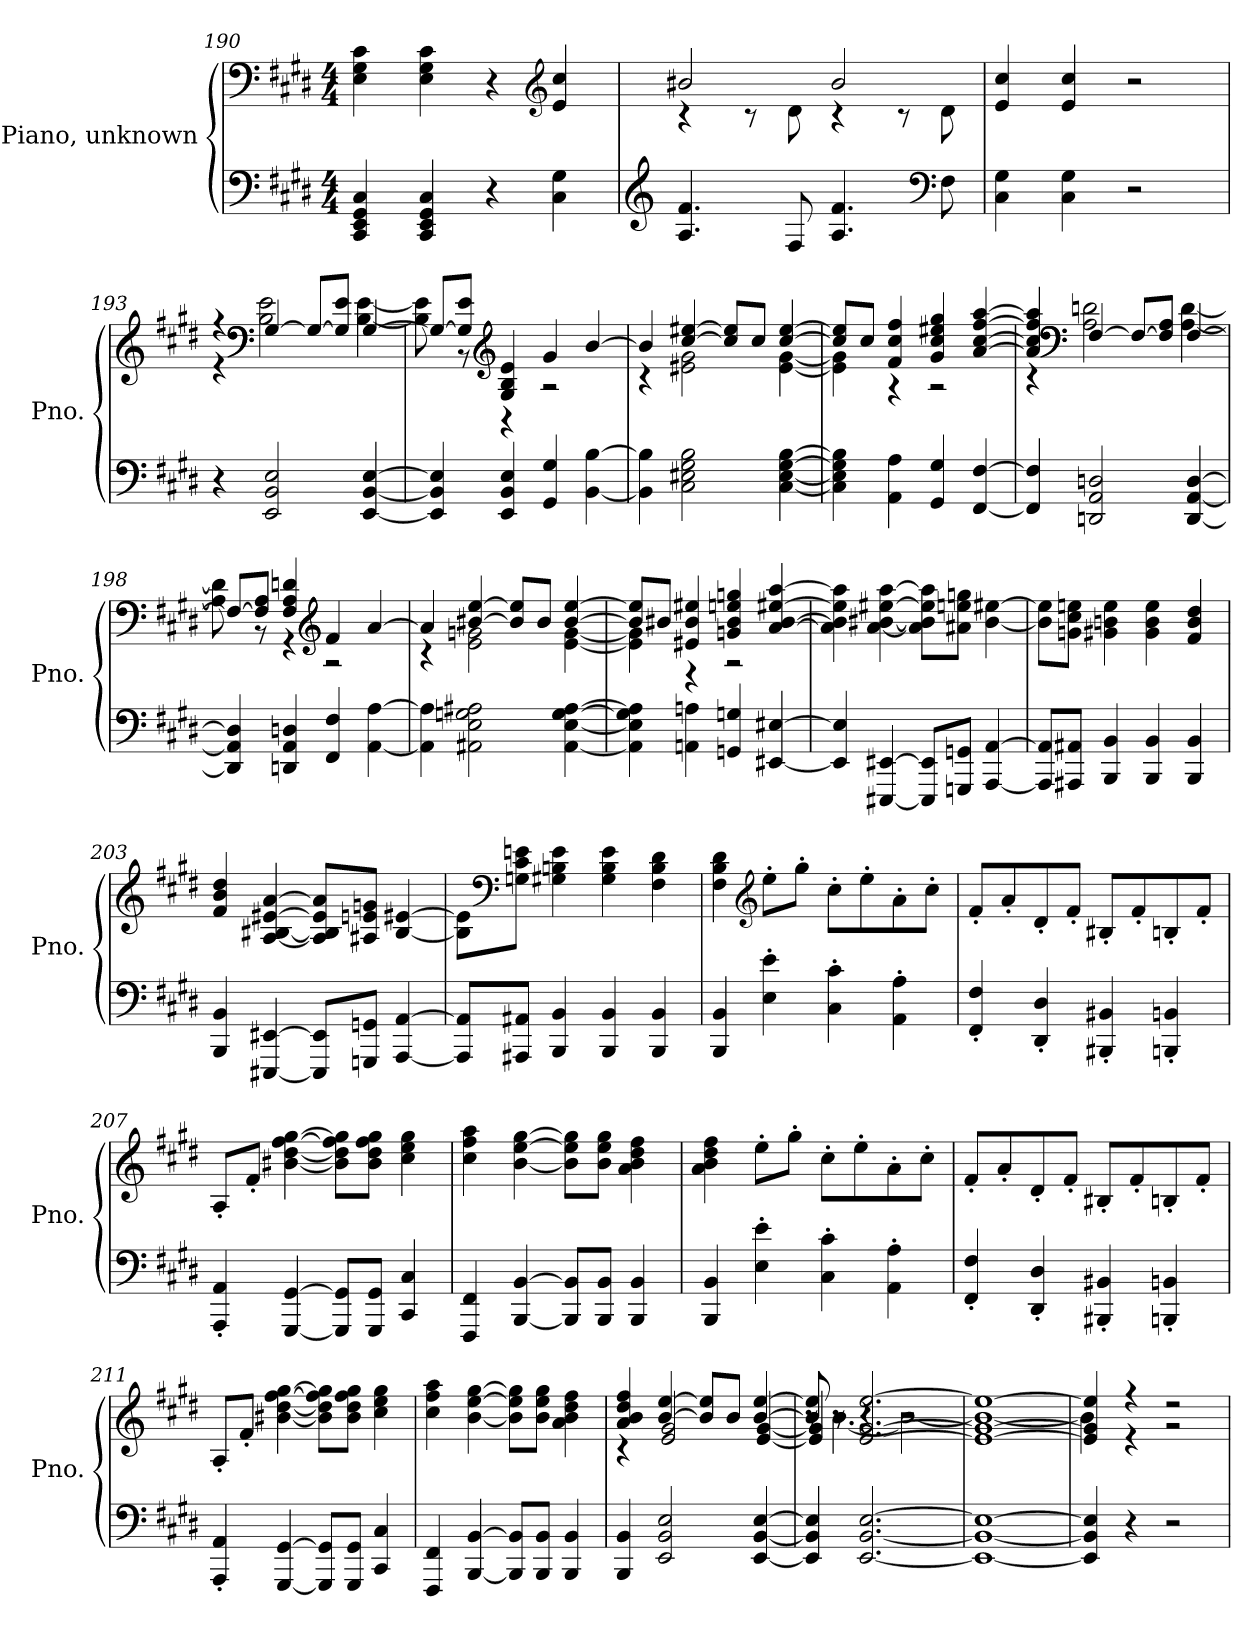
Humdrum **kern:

**kern	**kern
*part1	*part1
*staff2	*staff1
*I"Piano, unknown	*
*I'Pno.	*
*clefF4	*clefF4
*k[f#c#g#d#]	*k[f#c#g#d#]
*M4/4	*M4/4
=190	=190
4CC#/ 4EE/ 4GG#/ 4C#/	4E\ 4G#\ 4c#\
4CC#/ 4EE/ 4GG#/ 4C#/	4E\ 4G#\ 4c#\
4r	4r
*	*clefG2
4C#\ 4G#\	4e/ 4cc#/
=191	=191
*clefG2	*
*	*^
4.A/ 4.f#/	2b#X/	4r
.	.	8r
8F#/	.	8d#\
4.A/ 4.f#/	2b#/	4r
.	.	8r
*clefF4	*	*
8F#\	.	8d#\
*	*v	*v
=192	=192
4C#\ 4G#\	4e/ 4cc#/
4C#\ 4G#\	4e/ 4cc#/
2r	2r
!!LO:LB:g=z
=193	=193
*	*^
4r	4r	4r
*	*clefF4	*
2EE/ 2BB/ 2E/	[4G#/	2B\ 2e\
.	8G#/L_	.
.	8G#/] 8e/J	.
[4EE/ [4BB/ [4E/	[4G#/	[4B\ [4e\
=194	=194	=194
4EE/] 4BB/] 4E/]	8G#/L_	8B\] 8e\]
.	8G#/] 8e/J	8r
*	*clefG2	*
4EE/ 4BB/ 4E/	4G#/ 4B/ 4e/	4r
4GG#/ 4G#/	4g#/	2r
[4BB\ [4B\	[4b/	.
=195	=195	=195
4BB\] 4B\]	4b/]	4r
2C#\ 2E#X\ 2G#\ 2B\	[4cc#/ [4ee#X/	2e#X\ 2g#\
.	8cc#/] 8ee#/]L	.
.	8cc#/J	.
[4C#\ [4E#\ [4G#\ [4B\	[4cc#/ [4ee#/	[4e#\ [4g#\
=196	=196	=196
4C#\] 4E#\] 4G#\] 4B\]	8cc#/] 8ee#/]L	4e#\] 4g#\]
.	8cc#/J	.
4AA\ 4A\	4f#/ 4cc#/ 4ff#/	4r
4GG#/ 4G#/	4g#/ 4cc#/ 4ee#X/ 4gg#/	2r
[4FF#/ [4F#/	[4a/ [4cc#/ [4ff#/ [4aa/	.
!!LO:LB:g=z	!!
=197	=197	=197
4FF#/] 4F#/]	4a/] 4cc#/] 4ff#/] 4aa/]	4r
*	*clefF4	*
2DDn/ 2AA/ 2Dn/	[4F#/	2A\ 2dn\
.	8F#/L_	.
.	8F#/] 8A/J	.
[4DD/ [4AA/ [4D/	[4F#/	[4A\ [4d\
=198	=198	=198
4DD/] 4AA/] 4D/]	8F#/L_	8A\] 8d\]
.	8F#/] 8A/J	8r
4DDn/ 4AA/ 4Dn/	4F#/ 4A/ 4dn/	4r
*	*clefG2	*
4FF#/ 4F#/	4f#/	2r
[4AA\ [4A\	[4a/	.
=199	=199	=199
4AA\] 4A\]	4a/]	4r
2AA#X\ 2E\ 2Gn\ 2A#X\	[4b#X/ [4ee/	2e\ 2gn\
.	8b#/] 8ee/]L	.
.	8b#/J	.
[4AA#\ [4E\ [4G\ [4A#\	[4b#/ [4ee/	[4e\ [4g\
=200	=200	=200
4AA#\] 4E\] 4G\] 4A#\]	8b#/] 8ee/]L	4e\] 4g\]
.	8b#X/J	.
4AAn\ 4An\	4e#X/ 4b#/ 4ee#X/	4r
4GGn/ 4Gn/	4gn/ 4b#/ 4een/ 4ggn/	2r
[4EE#X/ [4E#X/	[4a/ [4b#/ [4ee#X/ [4aa/	.
*	*v	*v
!!LO:LB:g=z
=201	=201
4EE#/] 4E#/]	4a\] 4b#\] 4ee#\] 4aa\]
[4EEE#X/ [4EE#X/	[4a\ [4b#X\ [4ee#X\ [4aa\
8EEE#/] 8EE#/]L	8a\] 8b#\] 8ee#\] 8aa\]L
8GGGn/ 8GGn/J	8a#X\ 8een\ 8ggn\J
[4AAA/ [4AA/	[4b#\ [4ee#X\
=202	=202
8AAA/] 8AA/]L	8b#\] 8ee#\]L
8AAA#X/ 8AA#X/J	8gn\ 8cc#\ 8een\J
4BBB/ 4BB/	4g#X\ 4bn\ 4ee\
4BBB/ 4BB/	4g#\ 4b\ 4ee\
4BBB/ 4BB/	4f#/ 4b/ 4dd#/
=203	=203
4BBB/ 4BB/	4f#/ 4b/ 4dd#/
[4EEE#X/ [4EE#X/	[4A/ [4B#X/ [4e#X/ [4a/
8EEE#/] 8EE#/]L	8A/] 8B#/] 8e#/] 8a/]L
8GGGn/ 8GGn/J	8A#X/ 8en/ 8gn/J
[4AAA/ [4AA/	[4B#/ [4e#X/
=204	=204
8AAA/] 8AA/]L	8B#\] 8e#\]L
*	*clefF4
8AAA#X/ 8AA#X/J	8Gn\ 8c#\ 8en\J
4BBB/ 4BB/	4G#X\ 4Bn\ 4e\
4BBB/ 4BB/	4G#\ 4B\ 4e\
4BBB/ 4BB/	4F#\ 4B\ 4d#\
!!LO:PB:g=z
=205	=205
4BBB/ 4BB/	4F#\ 4B\ 4d#\
*	*clefG2
4E\' 4e\'	8ee'\L
.	8gg#'\J
4C#\' 4c#\'	8cc#'\L
.	8ee'\
4AA\' 4A\'	8a'\
.	8cc#'\J
=206	=206
4FF#/' 4F#/'	8f#'/L
.	8a'/
4DD#/' 4D#/'	8d#'/
.	8f#'/J
4BBB#X/' 4BB#X/'	8B#X'/L
.	8f#'/
4BBBn/' 4BBn/'	8Bn'/
.	8f#'/J
=207	=207
4AAA/' 4AA/'	8A'/L
.	8f#'/J
[4GGG#/ [4GG#/	[4b#X\ [4dd#\ [4ff#\ [4gg#\
8GGG#/] 8GG#/]L	8b#\] 8dd#\] 8ff#\] 8gg#\]L
8GGG#/ 8GG#/J	8b#\ 8dd#\ 8ff#\ 8gg#\J
4CC#/ 4C#/	4cc#\ 4ee\ 4gg#\
=208	=208
4FFF#/ 4FF#/	4cc#\ 4ff#\ 4aa\
[4BBB/ [4BB/	[4b\ [4ee\ [4gg#\
8BBB/] 8BB/]L	8b\] 8ee\] 8gg#\]L
8BBB/ 8BB/J	8b\ 8ee\ 8gg#\J
4BBB/ 4BB/	4a\ 4b\ 4dd#\ 4ff#\
!!LO:LB:g=z
=209	=209
4BBB/ 4BB/	4a\ 4b\ 4dd#\ 4ff#\
4E\' 4e\'	8ee'\L
.	8gg#'\J
4C#\' 4c#\'	8cc#'\L
.	8ee'\
4AA\' 4A\'	8a'\
.	8cc#'\J
=210	=210
4FF#/' 4F#/'	8f#'/L
.	8a'/
4DD#/' 4D#/'	8d#'/
.	8f#'/J
4BBB#X/' 4BB#X/'	8B#X'/L
.	8f#'/
4BBBn/' 4BBn/'	8Bn'/
.	8f#'/J
=211	=211
4AAA/' 4AA/'	8A'/L
.	8f#'/J
[4GGG#/ [4GG#/	[4b#X\ [4dd#\ [4ff#\ [4gg#\
8GGG#/] 8GG#/]L	8b#\] 8dd#\] 8ff#\] 8gg#\]L
8GGG#/ 8GG#/J	8b#\ 8dd#\ 8ff#\ 8gg#\J
4CC#/ 4C#/	4cc#\ 4ee\ 4gg#\
=212	=212
4FFF#/ 4FF#/	4cc#\ 4ff#\ 4aa\
[4BBB/ [4BB/	[4b\ [4ee\ [4gg#\
8BBB/] 8BB/]L	8b\] 8ee\] 8gg#\]L
8BBB/ 8BB/J	8b\ 8ee\ 8gg#\J
4BBB/ 4BB/	4a\ 4b\ 4dd#\ 4ff#\
!!LO:LB:g=z
=213	=213
*	*^
4BBB/ 4BB/	4a/ 4b/ 4dd#/ 4ff#/	4r
2EE/ 2BB/ 2E/	[4b/ [4ee/	2e/ 2g#/
.	8b/] 8ee/]L	.
.	8b/J	.
[4EE/ [4BB/ [4E/	[4b/ [4ee/	[4e/ [4g#/
=214	=214	=214
*	*	*^
4EE/] 4BB/] 4E/]	8b/] 8ee/]	8r	4e/] 4g#/]
.	8r	[4.b\	.
[2.EE/ [2.BB/ [2.E/	[2.e/ [2.g#/ [2.ee/	.	4r
.	.	2b\_	2r
*	*	*v	*v
=215	=215	=215
1EE_ 1BB_ 1E_	1e_ 1g#_ 1ee_	1b_
=216	=216	=216
4EE/] 4BB/] 4E/]	4e/] 4g#/] 4ee/]	4b\]
4r	4r	4r
2r	2r	2r
*	*v	*v
=	=
*-	*-
